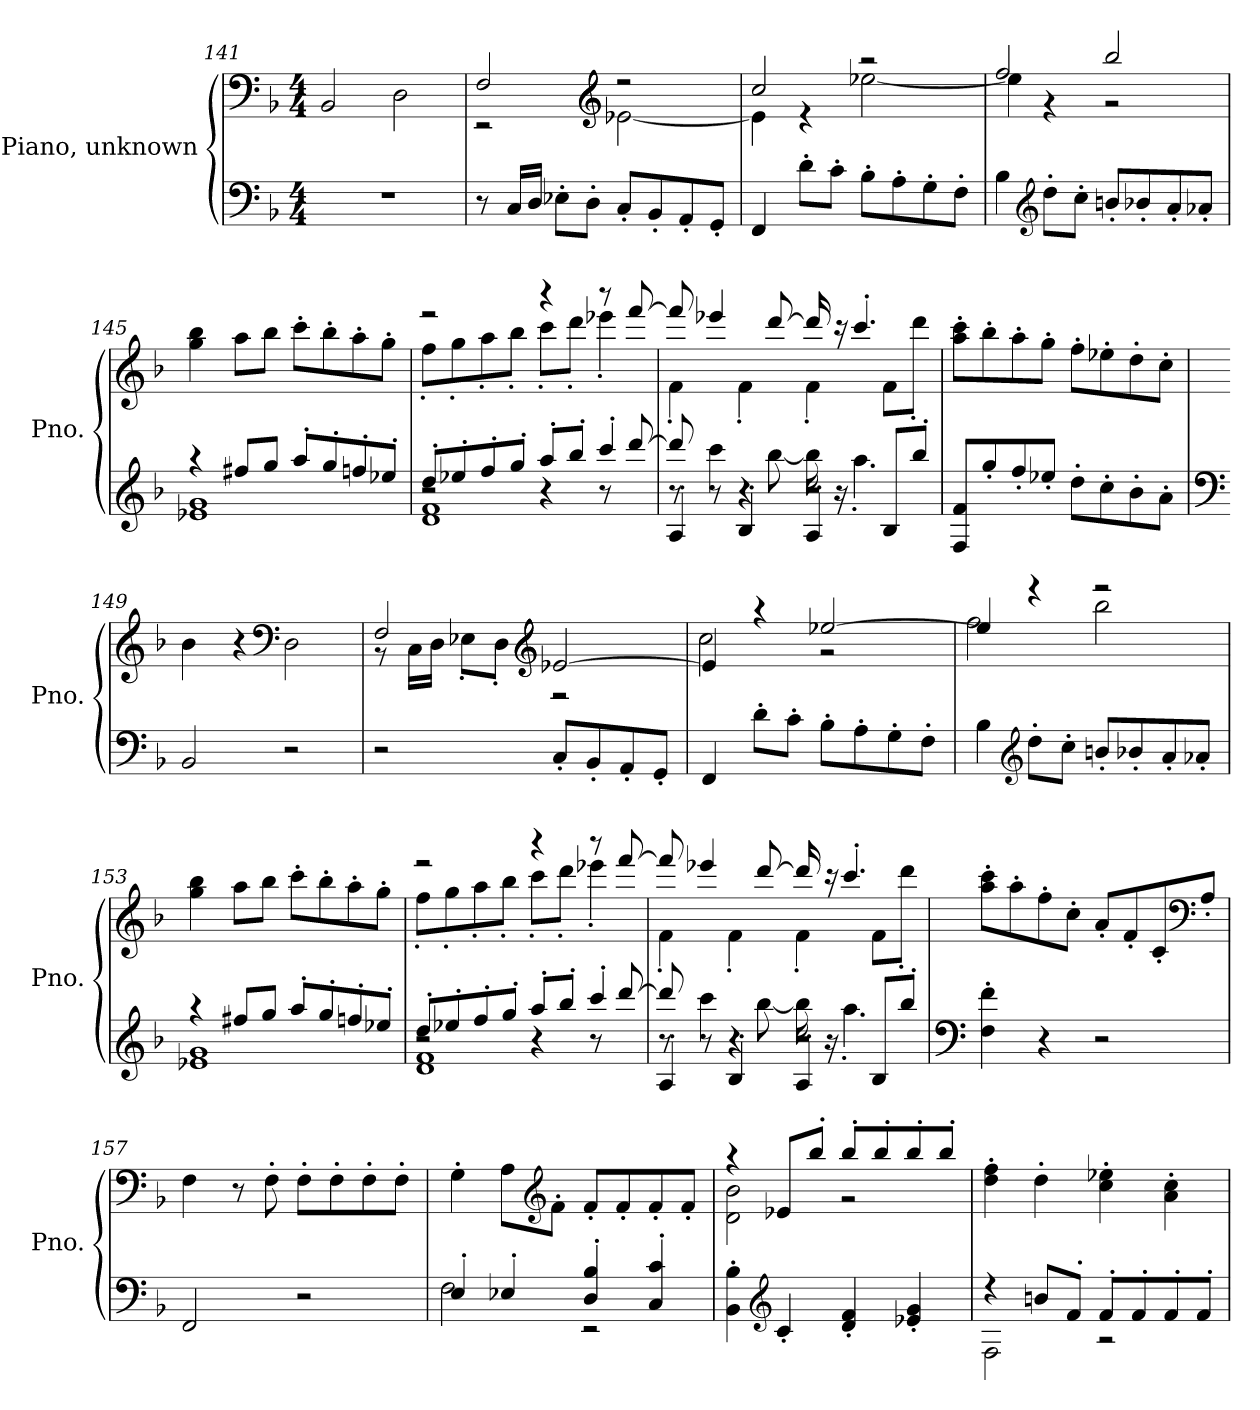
**kern	**kern
*part1	*part1
*staff2	*staff1
*I"Piano, unknown	*
*I'Pno.	*
*clefF4	*clefF4
*k[b-]	*k[b-]
*M4/4	*M4/4
=141	=141
1r	2BB-/
.	2D\
=142	=142
*	*^
8r	2F/	2r
16C/LL	.	.
16D/JJ	.	.
8E-X'\L	.	.
8D'\J	.	.
*	*clefG2	*
8C'/L	2r	[2e-X\
8BB-'/	.	.
8AA'/	.	.
8GG'/J	.	.
!!LO:LB:g=z	!!
=143	=143	=143
4FF/	2cc/	4e-\]
8d'\L	.	4r
8c'\J	.	.
8B-'\L	2r	[2ee-X\
8A'\	.	.
8G'\	.	.
8F'\J	.	.
=144	=144	=144
4B-\	2ff/	4ee-\]
*clefG2	*	*
8dd'\L	.	4r
8cc'\J	.	.
8bn'/L	2bb-/	2r
8b-X'/	.	.
8a'/	.	.
8a-X'/J	.	.
*	*v	*v
=145	=145
*^	*
4r	1e-X 1g	4gg\ 4bb-\
8ff#X/L	.	8aa\L
8gg/J	.	8bb-\J
8aa'/L	.	8ccc'\L
8gg'/	.	8bb-'\
8ffn'/	.	8aa'\
8ee-X'/J	.	8gg'\J
=146	=146	=146
*	*^	*^
2r	1d 1f	8dd'/L	2r	8ff'\L
.	.	8ee-X'/	.	8gg'\
.	.	8ff'/	.	8aa'\
.	.	8gg'/J	.	8bb-'\J
4r	.	8aa'/L	4r	8ccc'\L
.	.	8bb-'/J	.	8ddd'\J
8r	.	4ccc'/	8r	4eee-X'\
[8ddd/	.	.	[8fff/	.
!!LO:LB:g=z	!!
=147	=147	=147	=147	=147
8ddd/]	8r	4A'/	8fff/]	4f'\
8r	4ccc\	.	4eee-X/	.
4r	.	4B-'/	.	4f'\
.	[8bb-\	.	[8ddd/	.
2r	16bb-\]	4A'/	16ddd/]	4f'\
.	16r	.	16r	.
.	4.aa'\	.	4.ccc'/	.
.	.	8B-/L	.	8f\L
.	.	8bb-'/J	.	8ddd'\J
*v	*v	*v	*	*
*	*v	*v
=148	=148
8F/ 8f/L	8aa\' 8ccc\'L
8gg'/	8bb-'\
8ff'/	8aa'\
8ee-X'/J	8gg'\J
8dd'\L	8ff'\L
8cc'\	8ee-X'\
8b-'\	8dd'\
8a'\J	8cc'\J
=149	=149
*clefF4	*
2BB-/	4b-\
.	4r
*	*clefF4
2r	2D\
=150	=150
*	*^
2r	2F/	8r
.	.	16C\LL
.	.	16D\JJ
.	.	8E-X'\L
.	.	8D'\J
*	*clefG2	*
8C'/L	[2e-X/	2r
8BB-'/	.	.
8AA'/	.	.
8GG'/J	.	.
!!LO:LB:g=z	!!
=151	=151	=151
4FF/	4e-/]	2cc\
8d'\L	4r	.
8c'\J	.	.
8B-'\L	[2ee-X/	2r
8A'\	.	.
8G'\	.	.
8F'\J	.	.
=152	=152	=152
4B-\	4ee-/]	2ff\
*clefG2	*	*
8dd'\L	4r	.
8cc'\J	.	.
8bn'/L	2r	2bb-\
8b-X'/	.	.
8a'/	.	.
8a-X'/J	.	.
*	*v	*v
=153	=153
*^	*
4r	1e-X 1g	4gg\ 4bb-\
8ff#X/L	.	8aa\L
8gg/J	.	8bb-\J
8aa'/L	.	8ccc'\L
8gg'/	.	8bb-'\
8ffn'/	.	8aa'\
8ee-X'/J	.	8gg'\J
=154	=154	=154
*	*^	*^
2r	1d 1f	8dd'/L	2r	8ff'\L
.	.	8ee-X'/	.	8gg'\
.	.	8ff'/	.	8aa'\
.	.	8gg'/J	.	8bb-'\J
4r	.	8aa'/L	4r	8ccc'\L
.	.	8bb-'/J	.	8ddd'\J
8r	.	4ccc'/	8r	4eee-X'\
[8ddd/	.	.	[8fff/	.
!!LO:LB:g=z	!!
=155	=155	=155	=155	=155
8ddd/]	8r	4A'/	8fff/]	4f'\
8r	4ccc\	.	4eee-X/	.
4r	.	4B-'/	.	4f'\
.	[8bb-\	.	[8ddd/	.
2r	16bb-\]	4A'/	16ddd/]	4f'\
.	16r	.	16r	.
.	4.aa'\	.	4.ccc'/	.
.	.	8B-/L	.	8f\L
.	.	8bb-'/J	.	8ddd'\J
*v	*v	*v	*	*
*	*v	*v
=156	=156
*clefF4	*
4F\' 4f\'	8aa\' 8ccc\'L
.	8aa'\
4r	8ff'\
.	8cc'\J
2r	8a'/L
.	8f'/
.	8c'/
*	*clefF4
.	8A'/J
=157	=157
2FF/	4F\
.	8r
.	8F'\
2r	8F'\L
.	8F'\
.	8F'\
.	8F'\J
=158	=158
*^	*
4E'/	2F\	4G'\
4E-X'/	.	8A\L
*	*	*clefG2
.	.	8f'\J
4D/' 4B-/'	2r	8f'/L
.	.	8f'/
4C/' 4c/'	.	8f'/
.	.	8f'/J
*v	*v	*
!!LO:PB:g=z
=159	=159
*	*^
4BB-\' 4B-\'	4r	2d\ 2b-\
*clefG2	*	*
4c'/	8e-X/L	.
.	8bb-'/J	.
4d/' 4f/'	8bb-'/L	2r
.	8bb-'/	.
4e-X/' 4g/'	8bb-'/	.
.	8bb-'/J	.
*	*v	*v
=160	=160
*^	*
4r	2F\	4dd\' 4ff\'
8bn/L	.	4dd'\
8f'/J	.	.
8f'/L	2r	4cc\' 4ee-X\'
8f'/	.	.
8f'/	.	4a\' 4cc\'
8f'/J	.	.
*v	*v	*
=	=
*-	*-
